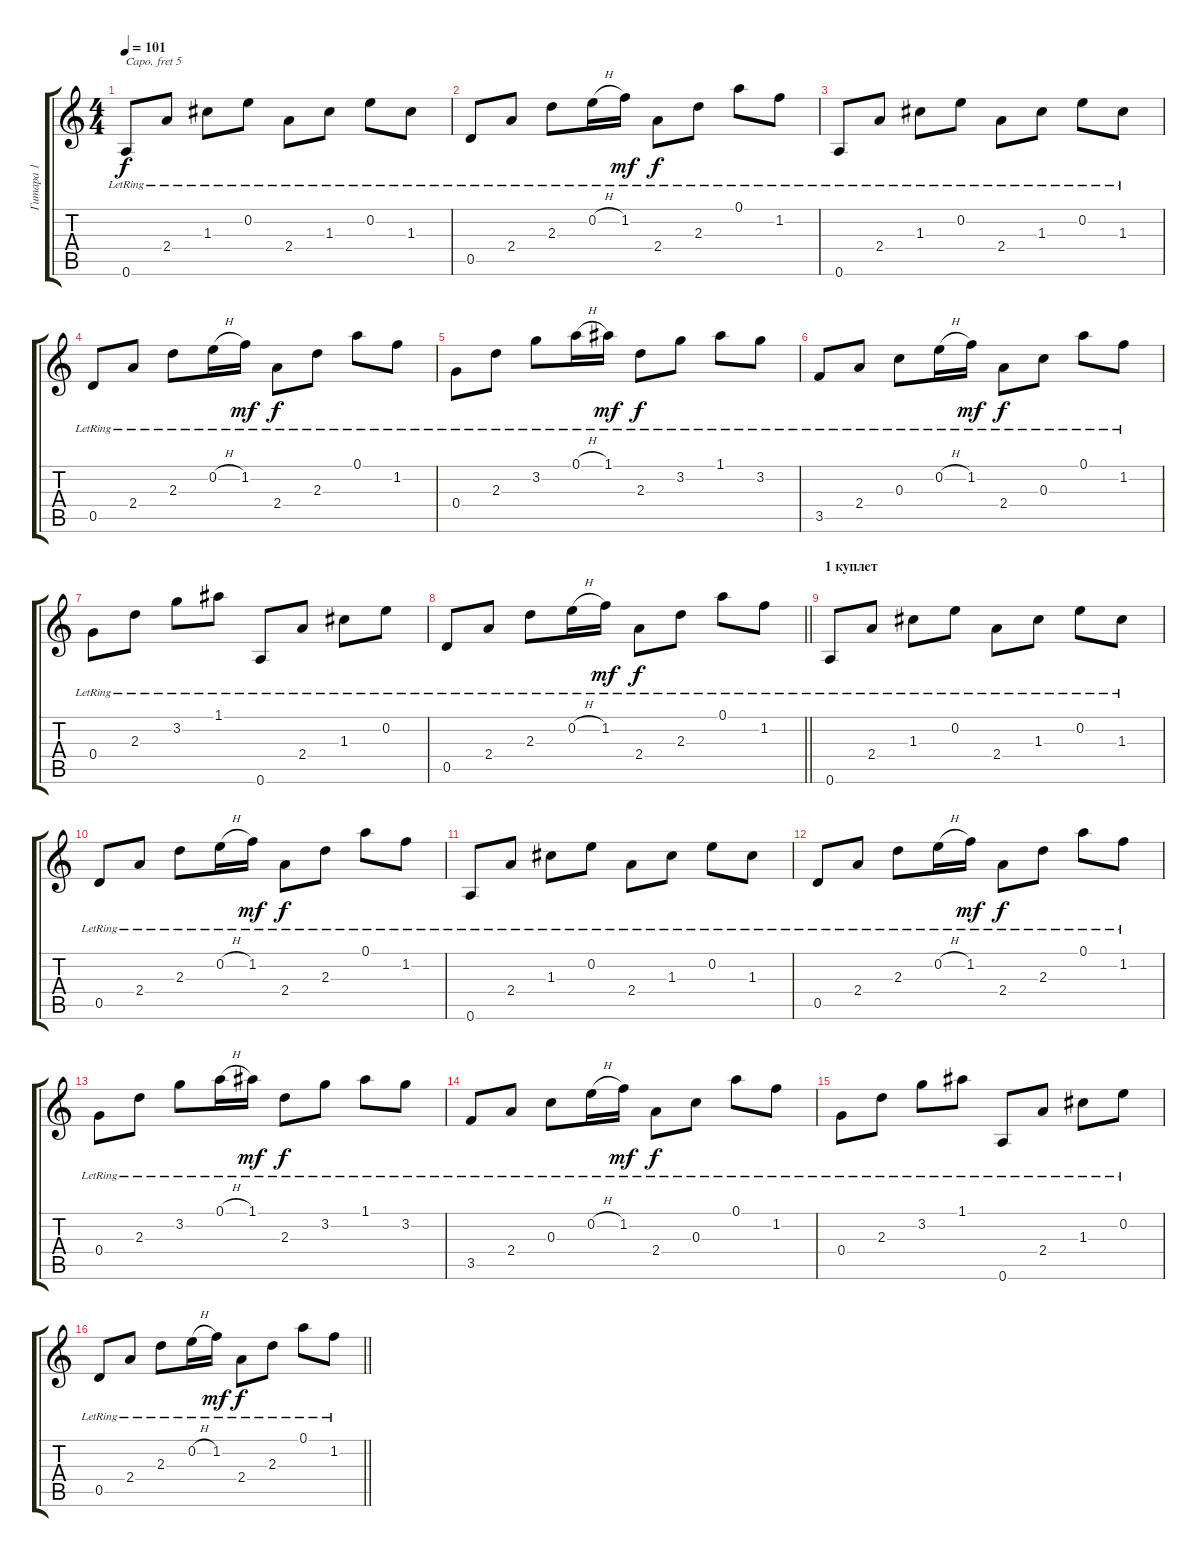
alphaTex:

\track ("Гитара 1" "Гитара 1") {instrument acousticguitarsteel}
\staff {score tabs}
\capo 5
\tuning (E4 B3 G3 D3 A2 E2) {hide}
\ts (4 4)
\tempo 101
\clef g2
\ks c
0.6{lr}.8{dy f instrument acousticguitarsteel} 2.4{lr}.8 1.3{lr}.8 0.2{lr}.8 2.4{lr}.8 1.3{lr}.8 0.2{lr}.8 1.3{lr}.8 |
0.5{lr}.8 2.4{lr}.8 2.3{lr}.8 0.2{h lr}.16 1.2{lr}.16{dy mf} 2.4{lr}.8{dy f} 2.3{lr}.8 0.1{lr}.8 1.2{lr}.8 |
0.6{lr}.8 2.4{lr}.8 1.3{lr}.8 0.2{lr}.8 2.4{lr}.8 1.3{lr}.8 0.2{lr}.8 1.3{lr}.8 |
0.5{lr}.8 2.4{lr}.8 2.3{lr}.8 0.2{h lr}.16 1.2{lr}.16{dy mf} 2.4{lr}.8{dy f} 2.3{lr}.8 0.1{lr}.8 1.2{lr}.8 |
0.4{lr}.8 2.3{lr}.8 3.2{lr}.8 0.1{h lr}.16 1.1{lr}.16{dy mf} 2.3{lr}.8{dy f} 3.2{lr}.8 1.1{lr}.8 3.2{lr}.8 |
3.5{lr}.8 2.4{lr}.8 0.3{lr}.8 0.2{h lr}.16 1.2{lr}.16{dy mf} 2.4{lr}.8{dy f} 0.3{lr}.8 0.1{lr}.8 1.2{lr}.8 |
0.4{lr}.8 2.3{lr}.8 3.2{lr}.8 1.1{lr}.8 0.6{lr}.8 2.4{lr}.8 1.3{lr}.8 0.2{lr}.8 |
\barLineRight lightlight
0.5{lr}.8 2.4{lr}.8 2.3{lr}.8 0.2{h lr}.16 1.2{lr}.16{dy mf} 2.4{lr}.8{dy f} 2.3{lr}.8 0.1{lr}.8 1.2{lr}.8 |
\section ("" "1 куплет")
0.6{lr}.8 2.4{lr}.8 1.3{lr}.8 0.2{lr}.8 2.4{lr}.8 1.3{lr}.8 0.2{lr}.8 1.3{lr}.8 |
0.5{lr}.8 2.4{lr}.8 2.3{lr}.8 0.2{h lr}.16 1.2{lr}.16{dy mf} 2.4{lr}.8{dy f} 2.3{lr}.8 0.1{lr}.8 1.2{lr}.8 |
0.6{lr}.8 2.4{lr}.8 1.3{lr}.8 0.2{lr}.8 2.4{lr}.8 1.3{lr}.8 0.2{lr}.8 1.3{lr}.8 |
0.5{lr}.8 2.4{lr}.8 2.3{lr}.8 0.2{h lr}.16 1.2{lr}.16{dy mf} 2.4{lr}.8{dy f} 2.3{lr}.8 0.1{lr}.8 1.2{lr}.8 |
0.4{lr}.8 2.3{lr}.8 3.2{lr}.8 0.1{h lr}.16 1.1{lr}.16{dy mf} 2.3{lr}.8{dy f} 3.2{lr}.8 1.1{lr}.8 3.2{lr}.8 |
3.5{lr}.8 2.4{lr}.8 0.3{lr}.8 0.2{h lr}.16 1.2{lr}.16{dy mf} 2.4{lr}.8{dy f} 0.3{lr}.8 0.1{lr}.8 1.2{lr}.8 |
0.4{lr}.8 2.3{lr}.8 3.2{lr}.8 1.1{lr}.8 0.6{lr}.8 2.4{lr}.8 1.3{lr}.8 0.2{lr}.8 |
\barLineRight lightlight
0.5{lr}.8 2.4{lr}.8 2.3{lr}.8 0.2{h lr}.16 1.2{lr}.16{dy mf} 2.4{lr}.8{dy f} 2.3{lr}.8 0.1{lr}.8 1.2{lr}.8
